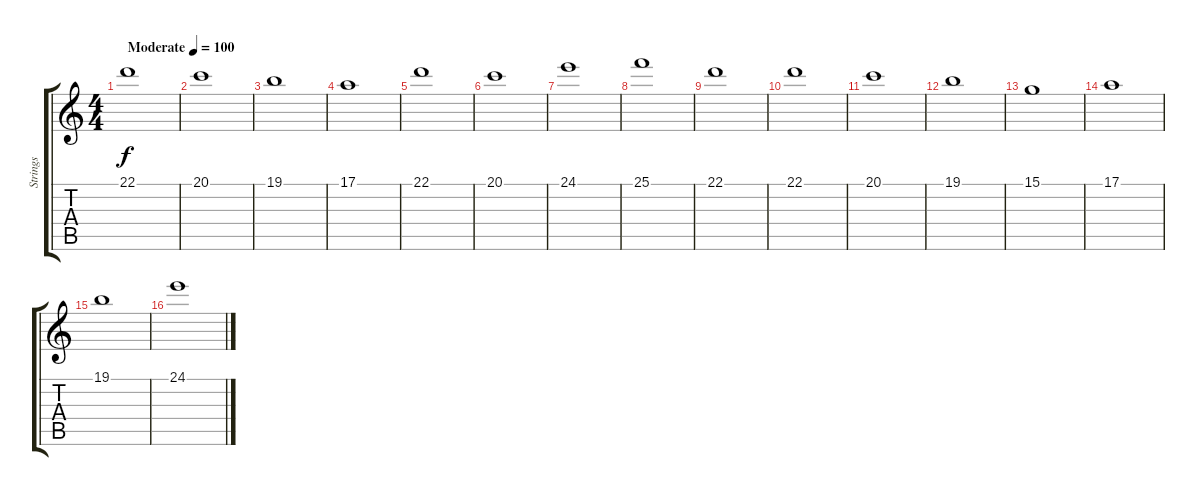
\track ("Strings" "Strings") {instrument stringensemble2}
\staff {score tabs}
\tuning (E4 B3 G3 D3 A2 E2) {hide}
\ts (4 4)
\tempo (100 "Moderate")
\clef g2
\ks c
22.1.1{dy f instrument stringensemble2} |
20.1.1 |
19.1.1 |
17.1.1 |
22.1.1 |
20.1.1 |
24.1.1 |
25.1.1 |
22.1.1 |
22.1.1 |
20.1.1 |
19.1.1 |
15.1.1 |
17.1.1 |
19.1.1 |
24.1.1
